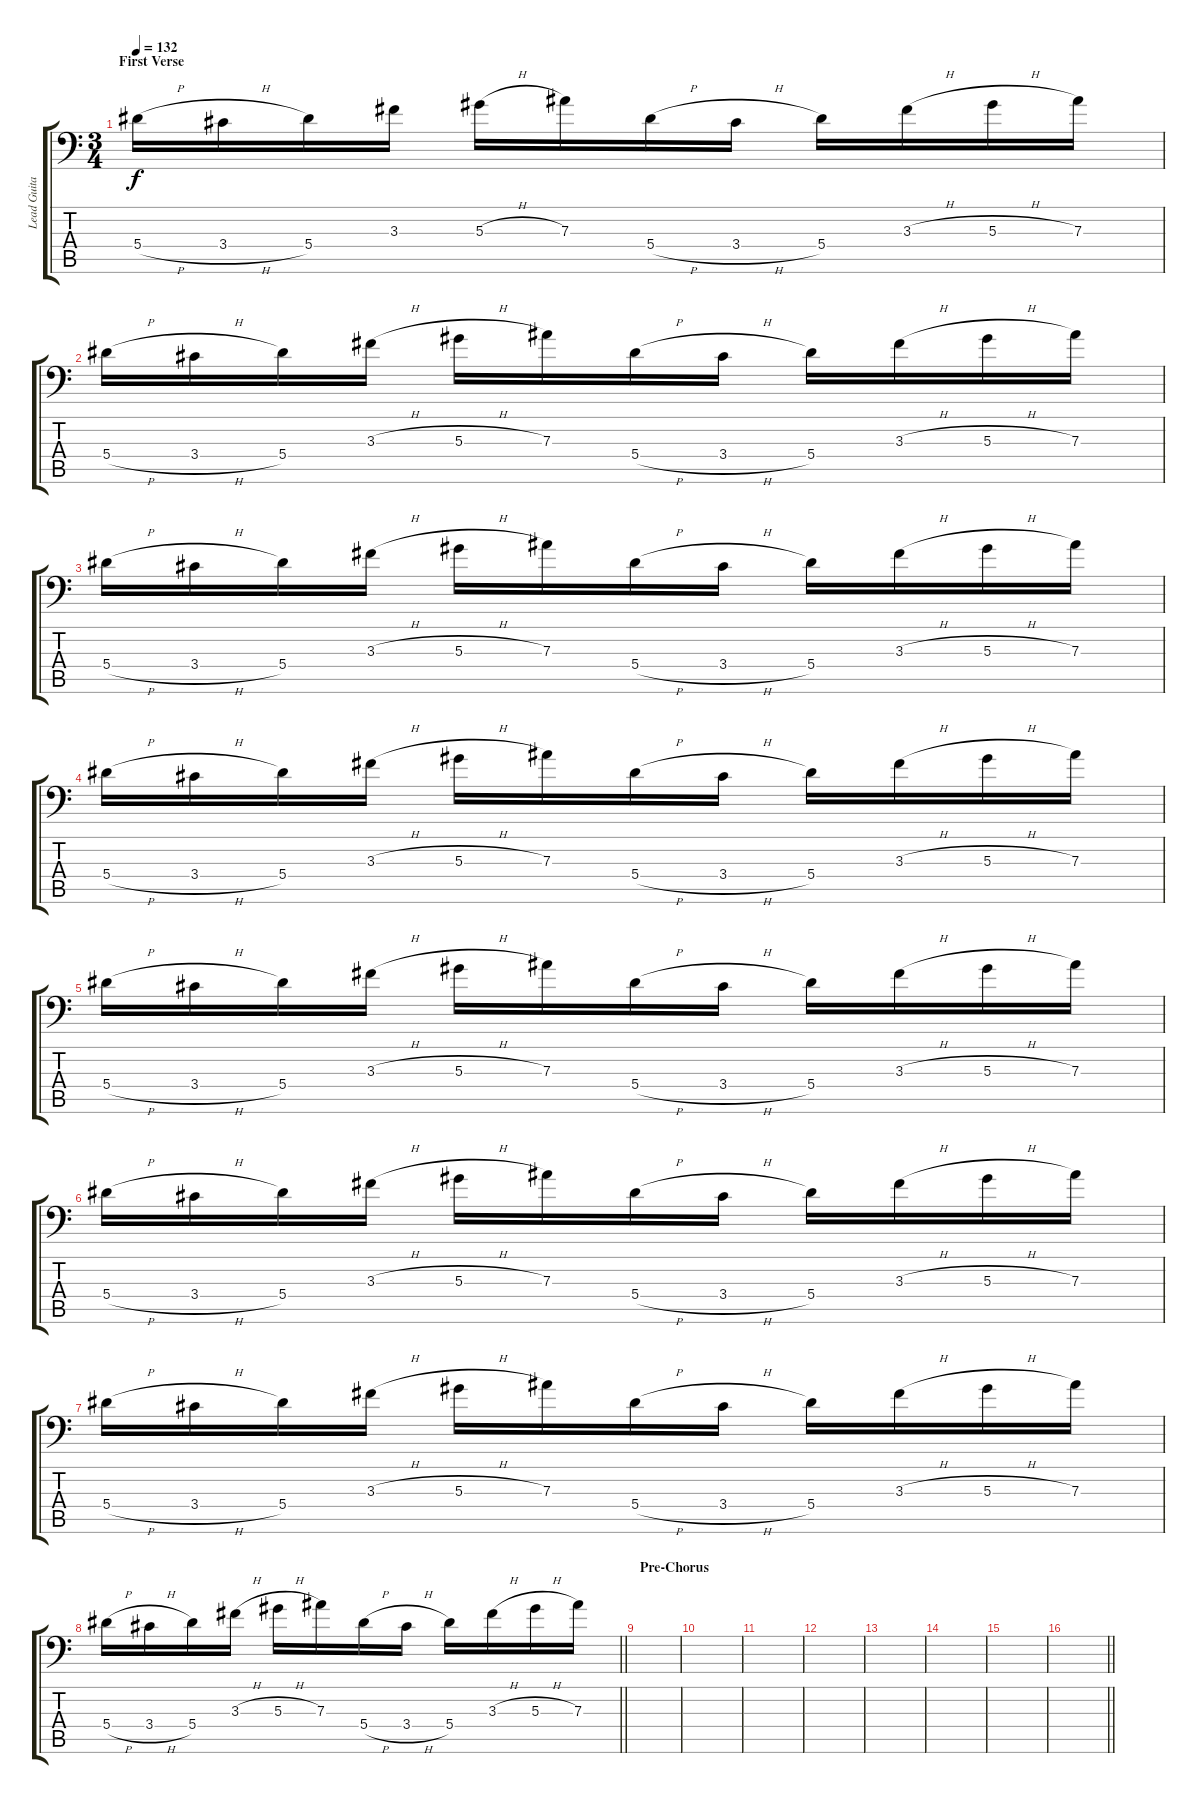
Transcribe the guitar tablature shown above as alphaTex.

\track ("Lead Guitar 1" "Lead Guita") {instrument distortionguitar}
\staff {score tabs}
\tuning (C4 G3 Eb3 Bb2 F2 Bb1) {hide}
\ts (3 4)
\section ("" "First Verse")
\tempo 132
\clef f4
\ks c
5.4{h}.16{dy f} 3.4{h}.16 5.4.16 3.3.16 5.3{h}.16 7.3.16 5.4{h}.16 3.4{h}.16 5.4.16 3.3{h}.16 5.3{h}.16 7.3.16 |
5.4{h}.16 3.4{h}.16 5.4.16 3.3{h}.16 5.3{h}.16 7.3.16 5.4{h}.16 3.4{h}.16 5.4.16 3.3{h}.16 5.3{h}.16 7.3.16 |
5.4{h}.16 3.4{h}.16 5.4.16 3.3{h}.16 5.3{h}.16 7.3.16 5.4{h}.16 3.4{h}.16 5.4.16 3.3{h}.16 5.3{h}.16 7.3.16 |
5.4{h}.16 3.4{h}.16 5.4.16 3.3{h}.16 5.3{h}.16 7.3.16 5.4{h}.16 3.4{h}.16 5.4.16 3.3{h}.16 5.3{h}.16 7.3.16 |
5.4{h}.16 3.4{h}.16 5.4.16 3.3{h}.16 5.3{h}.16 7.3.16 5.4{h}.16 3.4{h}.16 5.4.16 3.3{h}.16 5.3{h}.16 7.3.16 |
5.4{h}.16 3.4{h}.16 5.4.16 3.3{h}.16 5.3{h}.16 7.3.16 5.4{h}.16 3.4{h}.16 5.4.16 3.3{h}.16 5.3{h}.16 7.3.16 |
5.4{h}.16 3.4{h}.16 5.4.16 3.3{h}.16 5.3{h}.16 7.3.16 5.4{h}.16 3.4{h}.16 5.4.16 3.3{h}.16 5.3{h}.16 7.3.16 |
\barLineRight lightlight
5.4{h}.16 3.4{h}.16 5.4.16 3.3{h}.16 5.3{h}.16 7.3.16 5.4{h}.16 3.4{h}.16 5.4.16 3.3{h}.16 5.3{h}.16 7.3.16 |
\section ("" "Pre-Chorus")
|
|
|
|
|
|
|
\barLineRight lightlight
